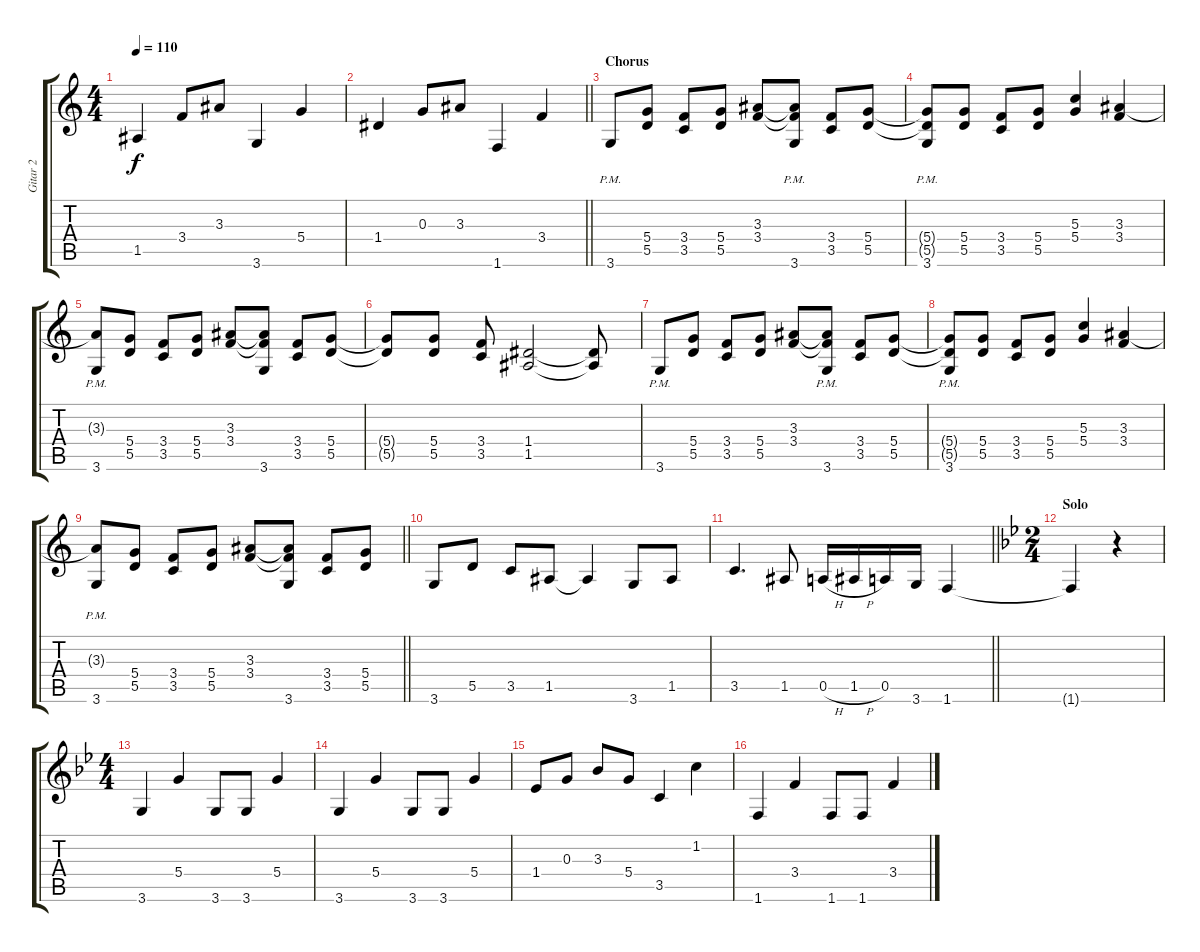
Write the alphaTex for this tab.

\track ("Gitar 2" "Gitar 2") {instrument overdrivenguitar}
\staff {score tabs}
\tuning (E4 B3 G3 D3 A2 E2) {hide}
\ts (4 4)
\tempo 110
\clef g2
\ks c
1.5.4{dy f} 3.4.8 3.3.8 3.6.4 5.4.4 |
\barLineRight lightlight
1.4.4 0.3.8 3.3.8 1.6.4 3.4.4 |
\section ("" "Chorus")
3.6{pm}.8 (5.4 5.5).8 (3.4 3.5).8 (5.4 5.5).8 (3.3 3.4).8 (3.3{t} 3.4{t} 3.6{pm}).8 (3.4 3.5).8 (5.4 5.5).8 |
(5.4{t} 5.5{t} 3.6{pm}).8 (5.4 5.5).8 (3.4 3.5).8 (5.4 5.5).8 (5.3 5.4).4 (3.3 3.4).4 |
(3.3{t} 3.6{pm}).8 (5.4 5.5).8 (3.4 3.5).8 (5.4 5.5).8 (3.3 3.4).8 (3.3{t} 3.4{t} 3.6).8 (3.4 3.5).8 (5.4 5.5).8 |
(5.4{t} 5.5{t}).8 (5.4 5.5).8 (3.4 3.5).8 (1.4 1.5).2 (1.4{t} 1.5{t}).8 |
3.6{pm}.8 (5.4 5.5).8 (3.4 3.5).8 (5.4 5.5).8 (3.3 3.4).8 (3.3{t} 3.4{t} 3.6{pm}).8 (3.4 3.5).8 (5.4 5.5).8 |
(5.4{t} 5.5{t} 3.6{pm}).8 (5.4 5.5).8 (3.4 3.5).8 (5.4 5.5).8 (5.3 5.4).4 (3.3 3.4).4 |
\barLineRight lightlight
(3.3{t} 3.6{pm}).8 (5.4 5.5).8 (3.4 3.5).8 (5.4 5.5).8 (3.3 3.4).8 (3.3{t} 3.4{t} 3.6).8 (3.4 3.5).8 (5.4 5.5).8 |
3.6.8 5.5.8 3.5.8 1.5.8 1.5{t}.4 3.6.8 1.5.8 |
\barLineRight lightlight
3.5.4{d} 1.5.8 0.5{h}.16 1.5{h}.16 0.5.16 3.6.16 1.6.4 |
\ts (2 4)
\section ("" "Solo")
\ks bb
1.6{t}.4 r.4 |
\ts (4 4)
3.6.4 5.4.4 3.6.8 3.6.8 5.4.4 |
3.6.4 5.4.4 3.6.8 3.6.8 5.4.4 |
1.4.8 0.3.8 3.3.8 5.4.8 3.5.4 1.2.4 |
1.6.4 3.4.4 1.6.8 1.6.8 3.4.4
